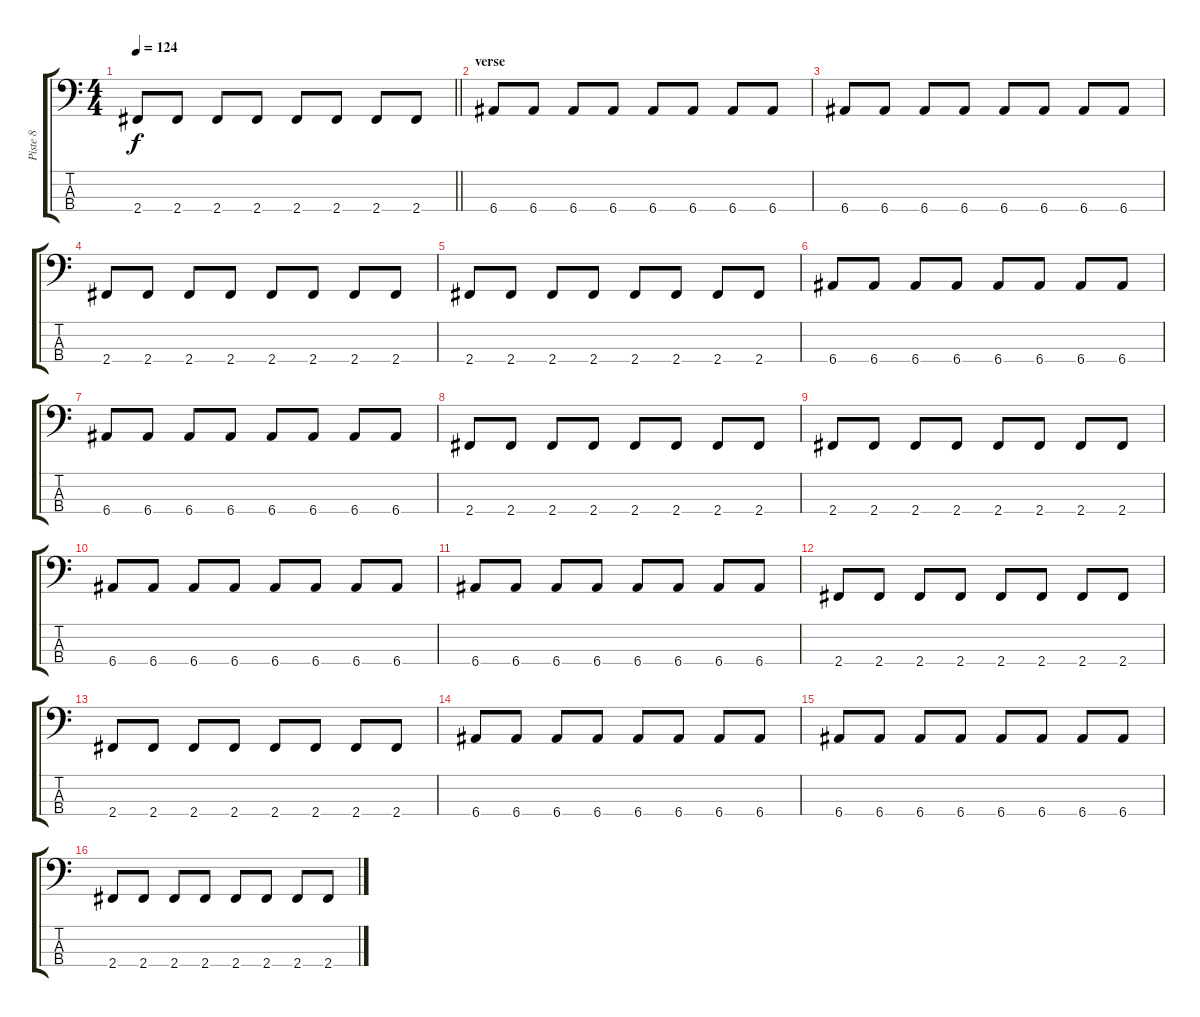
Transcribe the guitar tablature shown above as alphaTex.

\track ("Piste 8" "Piste 8") {instrument synthbass1}
\staff {score tabs}
\tuning (G2 D2 A1 E1) {hide}
\ts (4 4)
\tempo 124
\clef f4
\barLineRight lightlight
\ks c
2.4.8{dy f} 2.4.8 2.4.8 2.4.8 2.4.8 2.4.8 2.4.8 2.4.8 |
\section ("" "verse")
6.4.8 6.4.8 6.4.8 6.4.8 6.4.8 6.4.8 6.4.8 6.4.8 |
6.4.8 6.4.8 6.4.8 6.4.8 6.4.8 6.4.8 6.4.8 6.4.8 |
2.4.8 2.4.8 2.4.8 2.4.8 2.4.8 2.4.8 2.4.8 2.4.8 |
2.4.8 2.4.8 2.4.8 2.4.8 2.4.8 2.4.8 2.4.8 2.4.8 |
6.4.8 6.4.8 6.4.8 6.4.8 6.4.8 6.4.8 6.4.8 6.4.8 |
6.4.8 6.4.8 6.4.8 6.4.8 6.4.8 6.4.8 6.4.8 6.4.8 |
2.4.8 2.4.8 2.4.8 2.4.8 2.4.8 2.4.8 2.4.8 2.4.8 |
2.4.8 2.4.8 2.4.8 2.4.8 2.4.8 2.4.8 2.4.8 2.4.8 |
6.4.8 6.4.8 6.4.8 6.4.8 6.4.8 6.4.8 6.4.8 6.4.8 |
6.4.8 6.4.8 6.4.8 6.4.8 6.4.8 6.4.8 6.4.8 6.4.8 |
2.4.8 2.4.8 2.4.8 2.4.8 2.4.8 2.4.8 2.4.8 2.4.8 |
2.4.8 2.4.8 2.4.8 2.4.8 2.4.8 2.4.8 2.4.8 2.4.8 |
6.4.8 6.4.8 6.4.8 6.4.8 6.4.8 6.4.8 6.4.8 6.4.8 |
6.4.8 6.4.8 6.4.8 6.4.8 6.4.8 6.4.8 6.4.8 6.4.8 |
2.4.8 2.4.8 2.4.8 2.4.8 2.4.8 2.4.8 2.4.8 2.4.8
